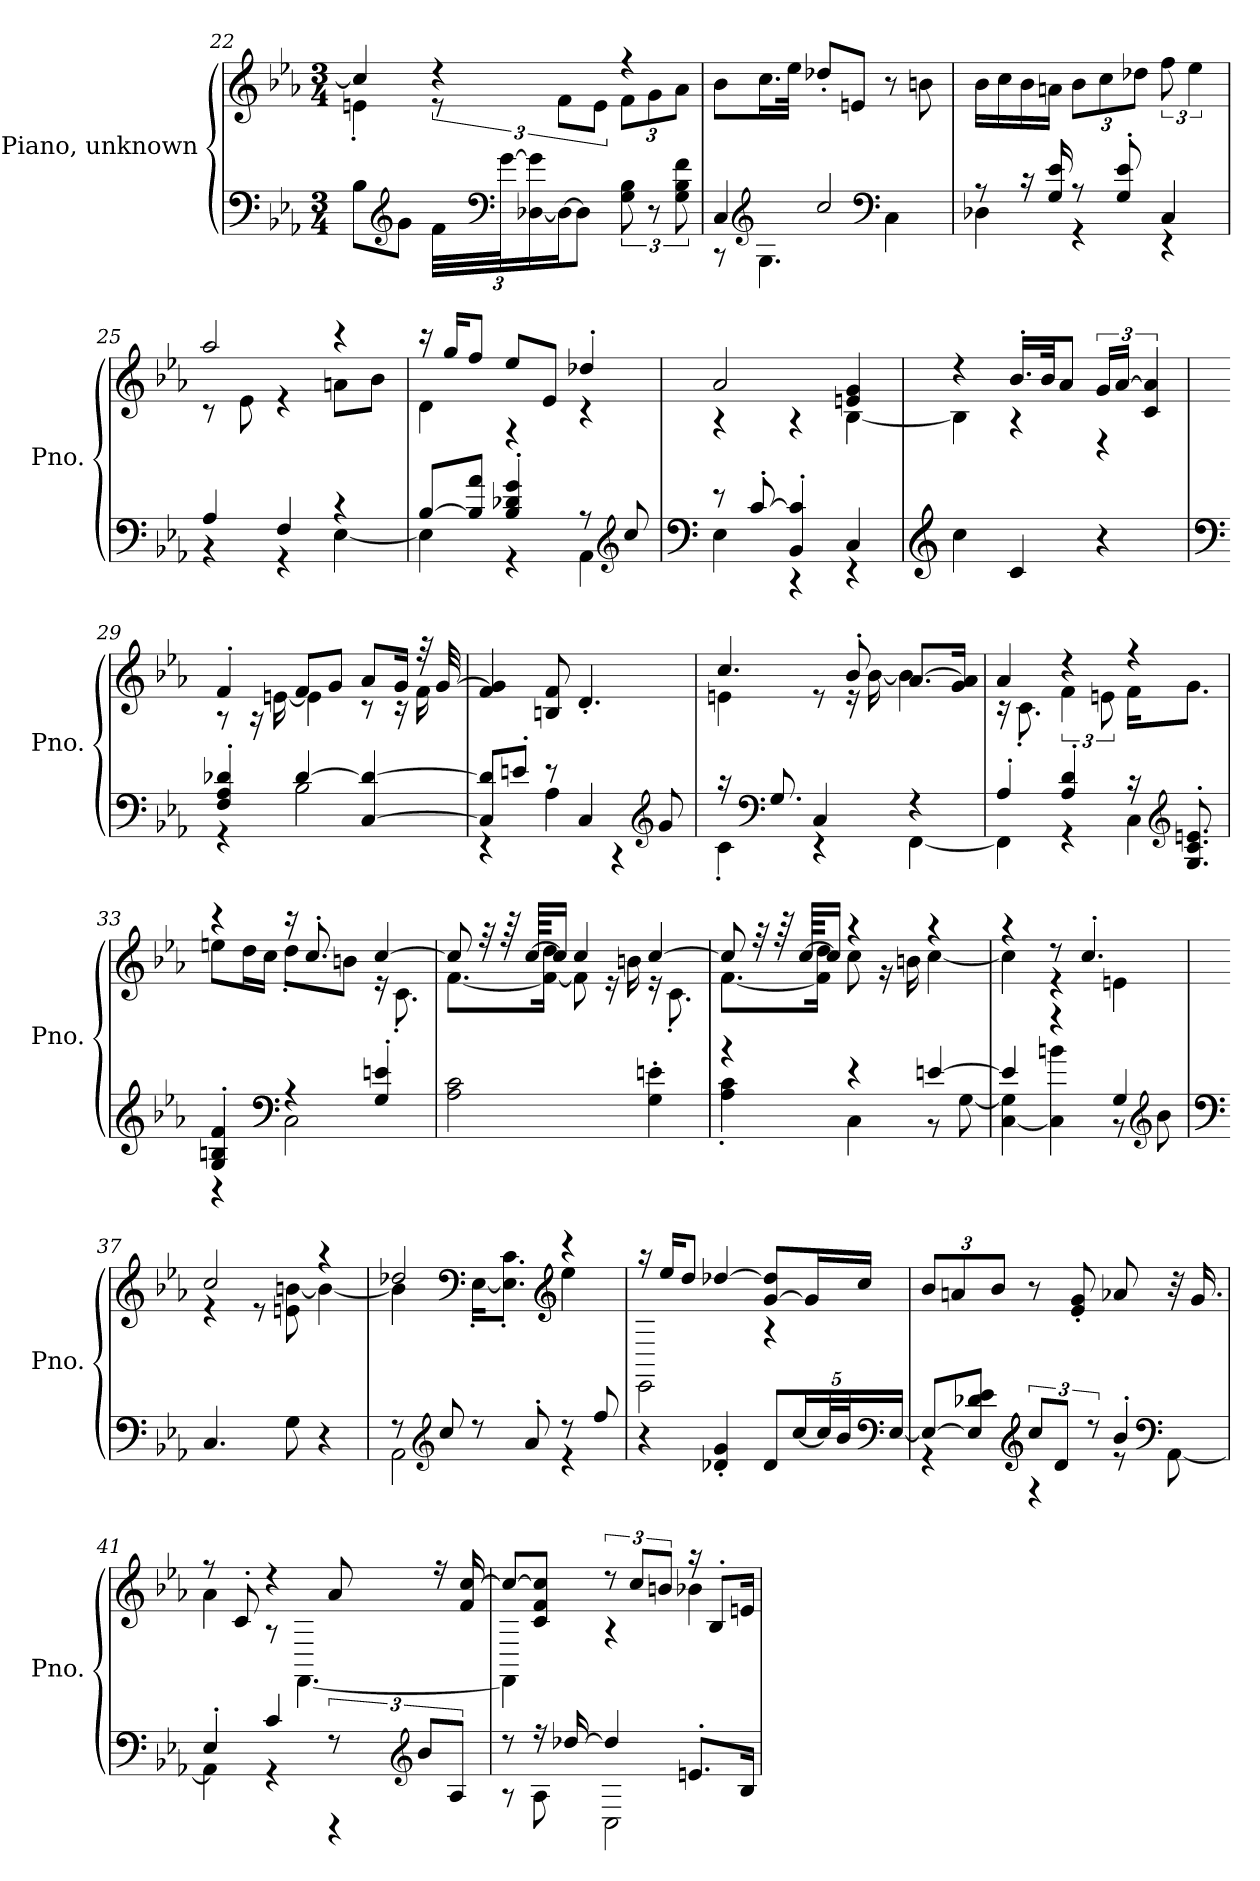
**kern	**kern
*part1	*part1
*staff2	*staff1
*I"Piano, unknown	*
*I'Pno.	*
*clefF4	*clefG2
*k[b-e-a-]	*k[b-e-a-]
*M3/4	*M3/4
=22	=22
*	*^
8B-\L	4cc/]	4en'\
*clefG2	*	*
8g\J	.	.
*Xbrackettup	*	*
48f\LLL	4r	12r
*clefF4	*	*
[48g\J	.	.
[24D-X\ 24g\]	.	.
24D-\J_	.	12f\L
8D-\J]	.	.
.	.	12e\J
*brackettup	*	*Xbrackettup
12G\ 12B-\	4r	12f\L
12r	.	12g\
12G\ 12B-\ 12f\	.	12a-\J
*	*v	*v
!!LO:PB:g=z
=23	=23
*^	*
4C/	8r	8b-\L
*clefG2	*	*
.	4.G\	16.cc\L
.	.	32ee-\JJk
2cc/	.	8dd-X'/L
.	.	8en/J
*clefF4	*	*
.	4C\	8r
.	.	8bn\
=24	=24	=24
8r	4D-X\	16b-\LL
.	.	16cc\
16r	.	16b-\
16G/ 16e-/	.	16an\JJ
8r	4r	12b-\L
.	.	12cc\
8G/' 8e-/'	.	.
.	.	12dd-X\J
*	*	*brackettup
4C/	4r	12ff\
.	.	6ee-\
=25	=25	=25
*	*	*^
4A-/	4r	2aa-/	8r
.	.	.	8e-\
4F/	4r	.	4r
4r	[4E-\	4r	8an\L
.	.	.	8b-\J
=26	=26	=26	=26
[8B-/L	4E-\]	16r	4d\
.	.	16gg/KL	.
8B-/] 8a-/J	.	8ff/J	.
4B-/' 4d-X/' 4g/'	4r	8ee-/L	4r
.	.	8e-/J	.
8r	4AA-\	4dd-X'/	4r
*clefG2	*	*	*
8cc/	.	.	.
!!LO:LB:g=z	!!
=27	=27	=27	=27
*clefF4	*	*	*
8r	4E-\	2a-/	4r
[8c'/	.	.	.
4BB-/' 4c/]'	4r	.	4r
4C/	4r	4en/ 4g/	[4B-\
*v	*v	*	*
=28	=28	=28
*clefG2	*	*
4cc\	4r	4B-\]
4c/	16.b-'/LL	4r
.	32b-/JK	.
.	8a-/J	.
4r	24g/LL	4r
.	[24a-/JJ	.
.	6c/ 6a-/]	.
=29	=29	=29
*clefF4	*	*
*^	*	*
4F/' 4A-/' 4d-X/'	4r	4f'/	8r
.	.	.	16r
.	.	.	[16en\
[4d-/	2B-\	8f/L	4e\]
.	.	8g/J	.
[4C/ 4d-/_	.	8a-/L	8r
.	.	16g/Jk	16r
.	.	32r	16f\
.	.	[32g/	.
*	*	*v	*v
=30	=30	=30
8C/] 8d-/]L	4r	4f/ 4g/]
8en'/J	.	.
8r	4A-\	8Bn/ 8f/
4C/	.	4.d'/
.	4r	.
*clefG2	*	*
8g/	.	.
!!LO:LB:g=z
=31	=31	=31
*	*	*^
16r	4c'\	4.cc/	4en\
*clefF4	*	*	*
8.G/	.	.	.
4C/	4r	.	8r
.	.	8b-'/	16r
.	.	.	[16b-\
4r	[4FF\	[8.a-/L	4b-\]
.	.	16g/ 16a-/]Jk	.
=32	=32	=32	=32
4A-'/	4FF\]	4a-/	16r
.	.	.	8.c'\
4A-/' 4d/'	4r	4r	6f\
.	.	.	12en\
16r	4C\	4r	16f\KL
*clefG2	*	*	*
8.G/' 8.c/' 8.en/'	.	.	8.g\J
=33	=33	=33	=33
4G/' 4Bn/' 4f/'	4r	4r	8een\L
.	.	.	16dd\L
.	.	.	16cc\JJ
*clefF4	*	*	*
4r	2C\	16r	8dd'\L
.	.	8.cc'/	.
.	.	.	8bn\J
4G/' 4en/'	.	[4cc/	16r
.	.	.	8.c'\
*v	*v	*	*
!!LO:LB:g=z	!!
=34	=34	=34
2A-\ 2c\	8cc/]	[8.f\L
.	32r	.
.	64r	.
.	[64cc/KKLL	.
.	16cc/JJ]	16f\_ 16dd\Jk
.	4cc/	8f\]
.	.	16r
.	.	16bn\
4G\' 4en\'	[4cc/	16r
.	.	8.c'\
=35	=35	=35
*^	*	*
4r	4A-\' 4c\'	8cc/]	[8.f\L
.	.	32r	.
.	.	64r	.
.	.	[64cc/KKLL	.
.	.	16cc/JJ]	16f\] 16dd\Jk
4r	4C\	4r	8cc\
.	.	.	16r
.	.	.	16bn\
[4en/	8r	4r	[4cc\
.	[8G\	.	.
=36	=36	=36	=36
4e/]	[4C\ 4G\]	4r	4cc\]
4r	4C\] 4bn\	8r	4r
.	.	4.cc'/	.
4G/	8r	.	4en\
*clefG2	*	*	*
.	8b\	.	.
*v	*v	*	*
=37	=37	=37
*clefF4	*	*
4.C/	2cc/	4r
.	.	8r
8G\	.	8en\ [8bn\
4r	4r	4b\_
!!LO:LB:g=z	!!
=38	=38	=38
*^	*	*
8r	2AA-\	2dd-X/	4b\]
*clefG2	*	*	*
8cc/	.	.	.
*	*	*clefF4	*
8r	.	.	[16E-'\KL
.	.	.	8.E-\]' 8.c\'J
8a-'/	.	.	.
*	*	*clefG2	*
8r	4r	4r	4ee-\
8ff/	.	.	.
*v	*v	*	*
=39	=39	=39
4r	16r	2EE-\
.	16ee-/KL	.
.	8dd/J	.
4d-X/' 4g/'	[4dd-X/	.
*Xbrackettup	*	*
10d-/L	[8g/ 8dd-/]L	4r
[20cc/L	.	.
.	16g/L]	.
40cc/L]	.	.
40b-/J	.	.
.	16cc/JJ	.
*clefF4	*	*
[20E-/JJ	.	.
*	*v	*v
=40	=40
*^	*
*	*	*Xbrackettup
8E-/L_	4r	12b-/L
.	.	12an/
8E-/] 8d-X/ 8e-/J	.	.
.	.	12b-/J
*clefG2	*	*
*brackettup	*	*
12cc/L	4r	8r
12d-/J	.	.
.	.	8e-/' 8g/'
12r	.	.
4b-'/	8r	8a-X/
*clefF4	*	*
.	[8AA-\	32r
.	.	16.g/
!!LO:LB:g=z
=41	=41	=41
*	*	*^
4E-'/	4AA-\]	8r	4a-\
.	.	8c'/	.
4c/	4r	4r	8r
.	.	.	[4.FF\
12r	4r	8a-/	.
*clefG2	*	*	*
12b-/L	.	.	.
.	.	16r	.
12A-/J	.	.	.
.	.	16f/ [16cc/	.
=42	=42	=42	=42
8r	8r	8cc/L_	4FF\]
16r	8A-\	8c/ 8f/ 8cc/]J	.
[16dd-X/	.	.	.
*	*	*brackettup	*
4dd-/]	2C\	12r	4r
.	.	12cc/L	.
.	.	12bn/J	.
8.en'/L	.	16r	4b-X\
.	.	8B-'/L	.
16B-/Jk	.	16en/Jk	.
*v	*v	*	*
*	*v	*v
=	=
*-	*-
